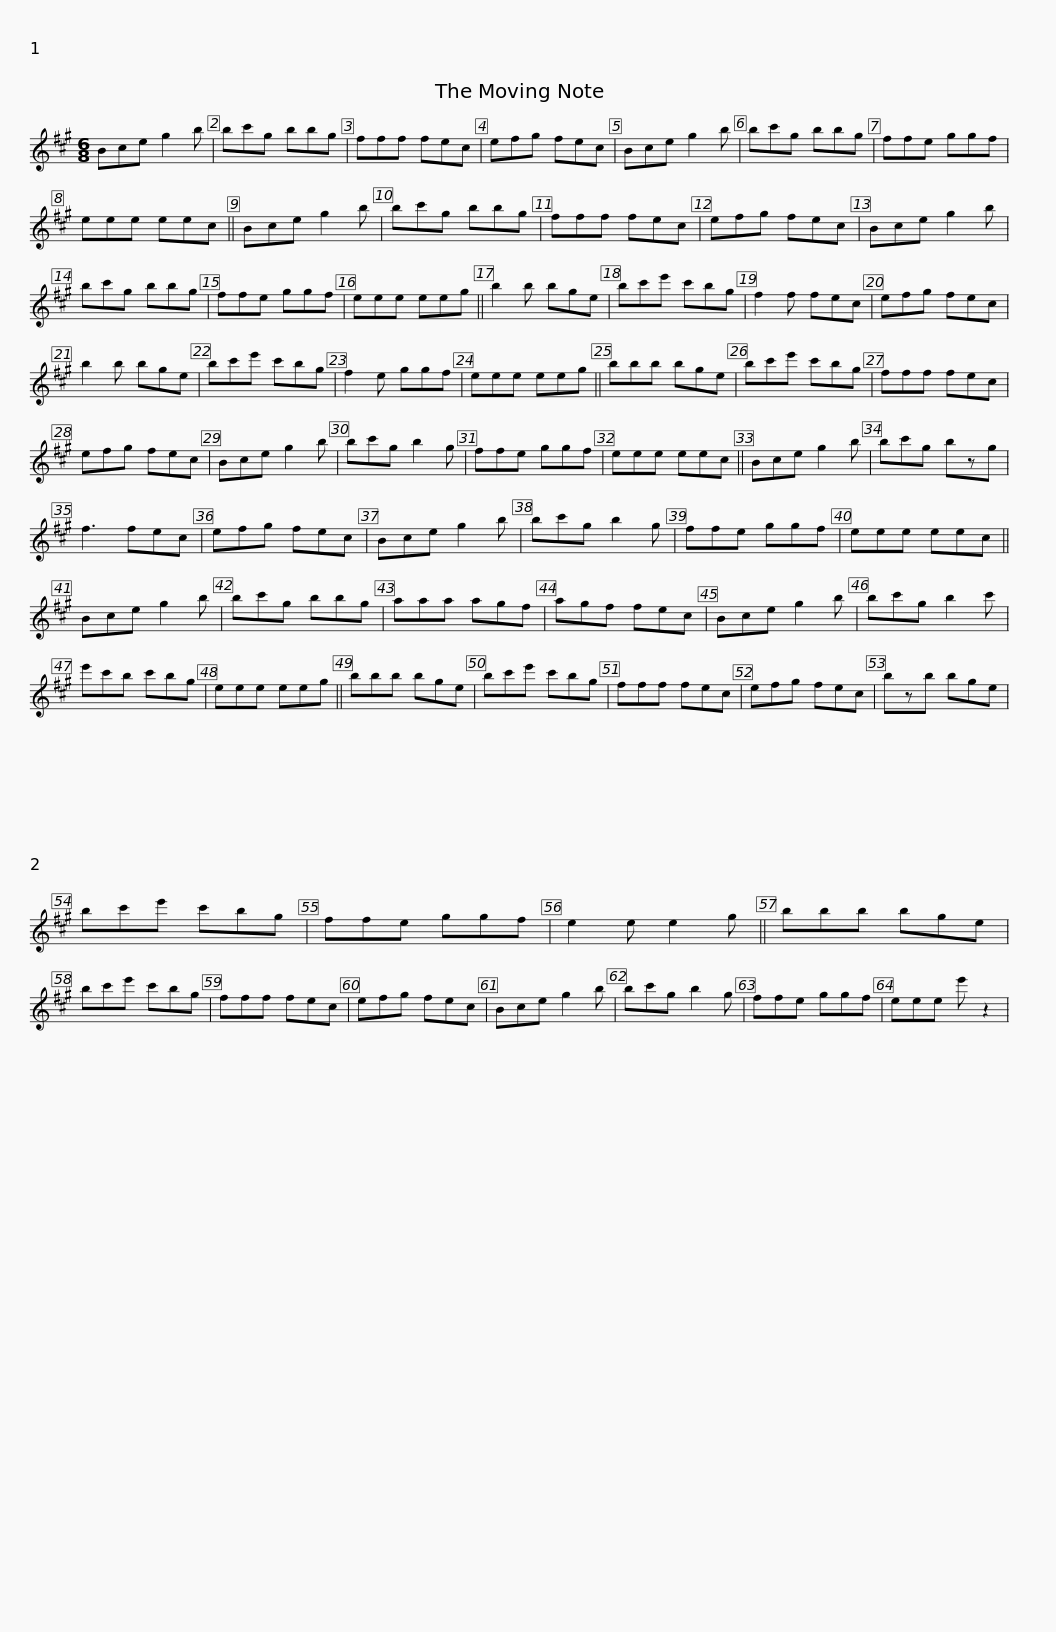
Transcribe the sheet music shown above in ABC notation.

X:1
L:1/8
M:6/8
I:linebreak $
K:A
V:1 treble
V:1
 Bce g2 b | bc'g bbg | fff fec | efg fec | Bce g2 b | %5
 bc'g bbg | ffe ggf |$ eee eec || Bce g2 b | bc'g bbg | %10
 fff fec | efg fec | Bce g2 b | bc'g bbg |$ ffe ggf | %15
 eee eeg || b2 b bge | bc'e' c'bg | f2 f fec | efg fec | %20
 b2 b bge |$ bc'e' c'bg | f2 e ggf | eee eeg || bbb bge | %25
 bc'e' c'bg | fff fec |$ efg fec | Bce g2 b | bc'g b2 g | %30
 ffe ggf | eee eec || Bce g2 b | bc'g bzg |$ f3 fec | %35
 efg fec | Bce g2 b | bc'g b2 g | ffe ggf | eee eec || %40
 Bce g2 b |$ bc'g bbg | aaa agf | agf fec | Bce g2 b | %45
 bc'g b2 c' | e'c'b c'bg |$ eee eeg || bbb bge | bc'e' c'bg | %50
 fff fec | efg fec | bzb bge |$ bc'e' c'bg | ffe ggf | %55
 e2 e e2 g || bbb bge | bc'e' c'bg | fff fec | efg fec |$ %60
 Bce g2 b | bc'g b2 g | ffe ggf | eee e' z2 | %64
